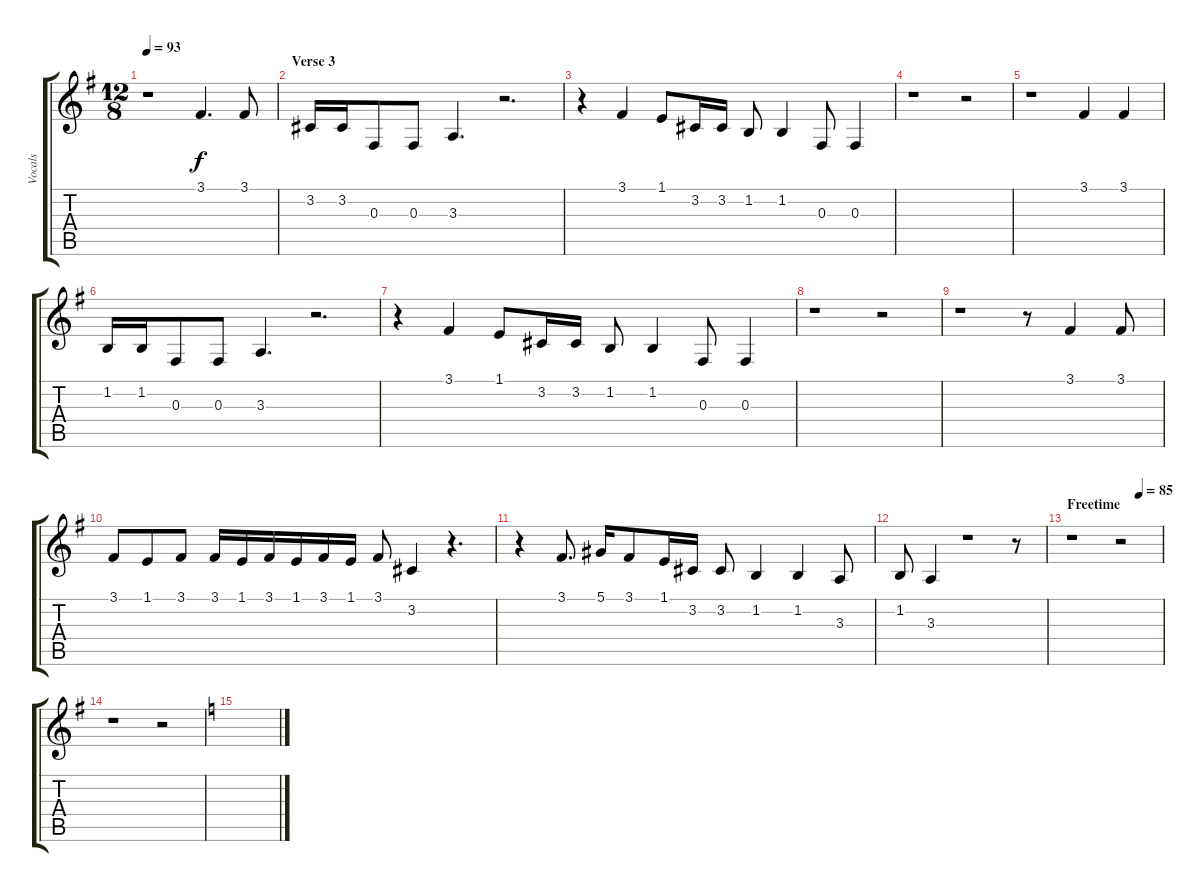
\track ("Vocals" "Vocals") {instrument clarinet}
\staff {score tabs}
\tuning (Eb4 Bb3 Gb3 Db3 Ab2 Eb2) {hide}
\ts (12 8)
\tempo 93
\clef g2
\ks g
r.1{dy f} 3.1.4{d} 3.1.8 |
\section ("" "Verse 3")
3.2.16 3.2.16 0.3.8 0.3.8 3.3.4{d} r.2{d} |
r.4 3.1.4 1.1.8 3.2.16 3.2.16 1.2.8 1.2.4 0.3.8 0.3.4 |
r.1 r.2 |
r.1 3.1.4 3.1.4 |
1.2.16 1.2.16 0.3.8 0.3.8 3.3.4{d} r.2{d} |
r.4 3.1.4 1.1.8 3.2.16 3.2.16 1.2.8 1.2.4 0.3.8 0.3.4 |
r.1 r.2 |
r.1 r.8 3.1.4 3.1.8 |
3.1.8 1.1.8 3.1.8 3.1.16 1.1.16 3.1.16 1.1.16 3.1.16 1.1.16 3.1.8 3.2.4 r.4{d} |
r.4 3.1.8{d} 5.1.16 3.1.8 1.1.16 3.2.16 3.2.8 1.2.4 1.2.4 3.3.8 |
1.2.8 3.3.4 r.1 r.8 |
\section ("" "Freetime")
\tempo (85 0.75)
r.1 r.2 |
r.1 r.2 |
\ks c
